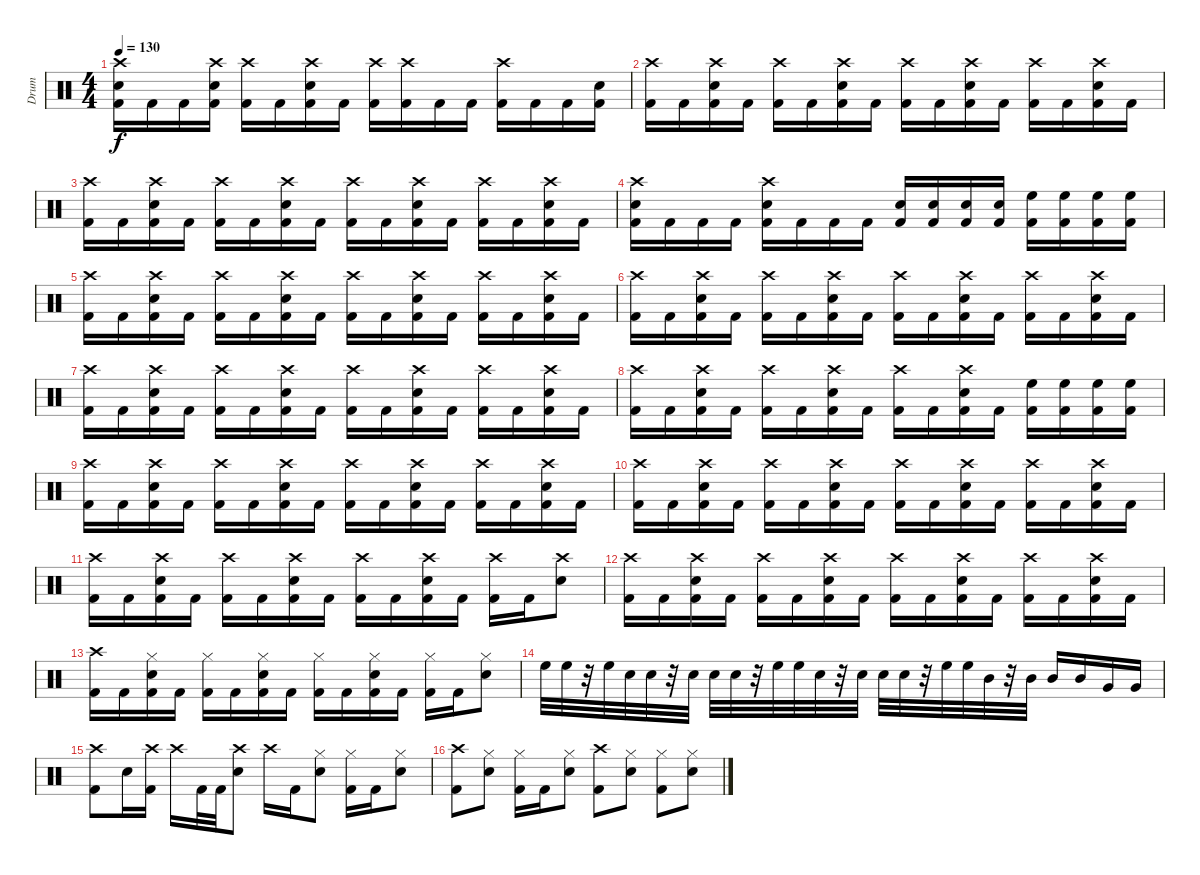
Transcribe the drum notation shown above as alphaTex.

\track ("Drum" "Drum") {instrument percussion}
\staff {score}
\articulation defaults
\ts (4 4)
\tempo 130
\clef neutral
\ks c
("Kick (hit) 2" "Snare (hit) 2" "Crash high (hit)").16{dy f} "Kick (hit) 2".16 "Kick (hit) 2".16 ("Kick (hit) 2" "Crash high (hit)" "Snare (hit) 2").16 ("Kick (hit) 2" "Crash high (hit)").16 "Kick (hit) 2".16 ("Kick (hit) 2" "Crash high (hit)" "Snare (hit) 2").16 "Kick (hit) 2".16 ("Kick (hit) 2" "Crash high (hit)").16 ("Kick (hit) 2" "Crash high (hit)").16 "Kick (hit) 2".16 "Kick (hit) 2".16 ("Kick (hit) 2" "Crash high (hit)").16 "Kick (hit) 2".16 "Kick (hit) 2".16 ("Kick (hit) 2" "Snare (hit) 2").16 |
("Kick (hit) 2" "Crash high (hit)").16 "Kick (hit) 2".16 ("Kick (hit) 2" "Crash high (hit)" "Snare (hit) 2").16 "Kick (hit) 2".16 ("Kick (hit) 2" "Crash high (hit)").16 "Kick (hit) 2".16 ("Kick (hit) 2" "Crash high (hit)" "Snare (hit) 2").16 "Kick (hit) 2".16 ("Kick (hit) 2" "Crash high (hit)").16 "Kick (hit) 2".16 ("Kick (hit) 2" "Crash high (hit)" "Snare (hit) 2").16 "Kick (hit) 2".16 ("Kick (hit) 2" "Crash high (hit)").16 "Kick (hit) 2".16 ("Kick (hit) 2" "Crash high (hit)" "Snare (hit) 2").16 "Kick (hit) 2".16 |
("Kick (hit) 2" "Crash high (hit)").16 "Kick (hit) 2".16 ("Kick (hit) 2" "Crash high (hit)" "Snare (hit) 2").16 "Kick (hit) 2".16 ("Kick (hit) 2" "Crash high (hit)").16 "Kick (hit) 2".16 ("Kick (hit) 2" "Crash high (hit)" "Snare (hit) 2").16 "Kick (hit) 2".16 ("Kick (hit) 2" "Crash high (hit)").16 "Kick (hit) 2".16 ("Kick (hit) 2" "Crash high (hit)" "Snare (hit) 2").16 "Kick (hit) 2".16 ("Kick (hit) 2" "Crash high (hit)").16 "Kick (hit) 2".16 ("Kick (hit) 2" "Crash high (hit)" "Snare (hit) 2").16 "Kick (hit) 2".16 |
("Kick (hit) 2" "Crash high (hit)" "Snare (hit) 2").16 "Kick (hit) 2".16 "Kick (hit) 2".16 "Kick (hit) 2".16 ("Kick (hit) 2" "Crash high (hit)" "Snare (hit) 2").16 "Kick (hit) 2".16 "Kick (hit) 2".16 "Kick (hit) 2".16 ("Kick (hit) 2" "Snare (hit) 2").16 ("Kick (hit) 2" "Snare (hit) 2").16 ("Kick (hit) 2" "Snare (hit) 2").16 ("Kick (hit) 2" "Snare (hit) 2").16 ("Kick (hit) 2" "High Floor Tom (hit)").16 ("Kick (hit) 2" "High Floor Tom (hit)").16 ("Kick (hit) 2" "High Floor Tom (hit)").16 ("Kick (hit) 2" "High Floor Tom (hit)").16 |
("Kick (hit) 2" "Crash high (hit)").16 "Kick (hit) 2".16 ("Kick (hit) 2" "Crash high (hit)" "Snare (hit) 2").16 "Kick (hit) 2".16 ("Kick (hit) 2" "Crash high (hit)").16 "Kick (hit) 2".16 ("Kick (hit) 2" "Crash high (hit)" "Snare (hit) 2").16 "Kick (hit) 2".16 ("Kick (hit) 2" "Crash high (hit)").16 "Kick (hit) 2".16 ("Kick (hit) 2" "Crash high (hit)" "Snare (hit) 2").16 "Kick (hit) 2".16 ("Kick (hit) 2" "Crash high (hit)").16 "Kick (hit) 2".16 ("Kick (hit) 2" "Crash high (hit)" "Snare (hit) 2").16 "Kick (hit) 2".16 |
("Kick (hit) 2" "Crash high (hit)").16 "Kick (hit) 2".16 ("Kick (hit) 2" "Crash high (hit)" "Snare (hit) 2").16 "Kick (hit) 2".16 ("Kick (hit) 2" "Crash high (hit)").16 "Kick (hit) 2".16 ("Kick (hit) 2" "Crash high (hit)" "Snare (hit) 2").16 "Kick (hit) 2".16 ("Kick (hit) 2" "Crash high (hit)").16 "Kick (hit) 2".16 ("Kick (hit) 2" "Crash high (hit)" "Snare (hit) 2").16 "Kick (hit) 2".16 ("Kick (hit) 2" "Crash high (hit)").16 "Kick (hit) 2".16 ("Kick (hit) 2" "Crash high (hit)" "Snare (hit) 2").16 "Kick (hit) 2".16 |
("Kick (hit) 2" "Crash high (hit)").16 "Kick (hit) 2".16 ("Kick (hit) 2" "Crash high (hit)" "Snare (hit) 2").16 "Kick (hit) 2".16 ("Kick (hit) 2" "Crash high (hit)").16 "Kick (hit) 2".16 ("Kick (hit) 2" "Crash high (hit)" "Snare (hit) 2").16 "Kick (hit) 2".16 ("Kick (hit) 2" "Crash high (hit)").16 "Kick (hit) 2".16 ("Kick (hit) 2" "Crash high (hit)" "Snare (hit) 2").16 "Kick (hit) 2".16 ("Kick (hit) 2" "Crash high (hit)").16 "Kick (hit) 2".16 ("Kick (hit) 2" "Crash high (hit)" "Snare (hit) 2").16 "Kick (hit) 2".16 |
("Kick (hit) 2" "Crash high (hit)").16 "Kick (hit) 2".16 ("Kick (hit) 2" "Crash high (hit)" "Snare (hit) 2").16 "Kick (hit) 2".16 ("Kick (hit) 2" "Crash high (hit)").16 "Kick (hit) 2".16 ("Kick (hit) 2" "Crash high (hit)" "Snare (hit) 2").16 "Kick (hit) 2".16 ("Kick (hit) 2" "Crash high (hit)").16 "Kick (hit) 2".16 ("Kick (hit) 2" "Crash high (hit)" "Snare (hit) 2").16 "Kick (hit) 2".16 ("Kick (hit) 2" "High Floor Tom (hit)").16 ("Kick (hit) 2" "High Floor Tom (hit)").16 ("Kick (hit) 2" "High Floor Tom (hit)").16 ("Kick (hit) 2" "High Floor Tom (hit)").16 |
("Kick (hit) 2" "Crash high (hit)").16 "Kick (hit) 2".16 ("Kick (hit) 2" "Crash high (hit)" "Snare (hit) 2").16 "Kick (hit) 2".16 ("Kick (hit) 2" "Crash high (hit)").16 "Kick (hit) 2".16 ("Kick (hit) 2" "Crash high (hit)" "Snare (hit) 2").16 "Kick (hit) 2".16 ("Kick (hit) 2" "Crash high (hit)").16 "Kick (hit) 2".16 ("Kick (hit) 2" "Crash high (hit)" "Snare (hit) 2").16 "Kick (hit) 2".16 ("Kick (hit) 2" "Crash high (hit)").16 "Kick (hit) 2".16 ("Kick (hit) 2" "Crash high (hit)" "Snare (hit) 2").16 "Kick (hit) 2".16 |
("Kick (hit) 2" "Crash high (hit)").16 "Kick (hit) 2".16 ("Kick (hit) 2" "Crash high (hit)" "Snare (hit) 2").16 "Kick (hit) 2".16 ("Kick (hit) 2" "Crash high (hit)").16 "Kick (hit) 2".16 ("Kick (hit) 2" "Crash high (hit)" "Snare (hit) 2").16 "Kick (hit) 2".16 ("Kick (hit) 2" "Crash high (hit)").16 "Kick (hit) 2".16 ("Kick (hit) 2" "Crash high (hit)" "Snare (hit) 2").16 "Kick (hit) 2".16 ("Kick (hit) 2" "Crash high (hit)").16 "Kick (hit) 2".16 ("Kick (hit) 2" "Crash high (hit)" "Snare (hit) 2").16 "Kick (hit) 2".16 |
("Kick (hit) 2" "Crash high (hit)").16 "Kick (hit) 2".16 ("Kick (hit) 2" "Crash high (hit)" "Snare (hit) 2").16 "Kick (hit) 2".16 ("Kick (hit) 2" "Crash high (hit)").16 "Kick (hit) 2".16 ("Kick (hit) 2" "Crash high (hit)" "Snare (hit) 2").16 "Kick (hit) 2".16 ("Kick (hit) 2" "Crash high (hit)").16 "Kick (hit) 2".16 ("Kick (hit) 2" "Crash high (hit)" "Snare (hit) 2").16 "Kick (hit) 2".16 ("Kick (hit) 2" "Crash high (hit)").16 "Kick (hit) 2".16 ("Crash high (hit)" "Snare (hit) 2").8 |
("Crash high (hit)" "Kick (hit) 2").16 "Kick (hit) 2".16 ("Crash high (hit)" "Snare (hit) 2" "Kick (hit) 2").16 "Kick (hit) 2".16 ("Crash high (hit)" "Kick (hit) 2").16 "Kick (hit) 2".16 ("Crash high (hit)" "Snare (hit) 2" "Kick (hit) 2").16 "Kick (hit) 2".16 ("Crash high (hit)" "Kick (hit) 2").16 "Kick (hit) 2".16 ("Crash high (hit)" "Snare (hit) 2" "Kick (hit) 2").16 "Kick (hit) 2".16 ("Crash high (hit)" "Kick (hit) 2").16 "Kick (hit) 2".16 ("Crash high (hit)" "Snare (hit) 2" "Kick (hit) 2").16 "Kick (hit) 2".16 |
("Crash high (hit)" "Kick (hit) 2").16 "Kick (hit) 2".16 ("Hi-Hat (closed)" "Snare (hit) 2" "Kick (hit) 2").16 "Kick (hit) 2".16 ("Hi-Hat (closed)" "Kick (hit) 2").16 "Kick (hit) 2".16 ("Hi-Hat (closed)" "Snare (hit) 2" "Kick (hit) 2").16 "Kick (hit) 2".16 ("Hi-Hat (closed)" "Kick (hit) 2").16 "Kick (hit) 2".16 ("Hi-Hat (closed)" "Snare (hit) 2" "Kick (hit) 2").16 "Kick (hit) 2".16 ("Hi-Hat (closed)" "Kick (hit) 2").16 "Kick (hit) 2".16 ("Hi-Hat (closed)" "Snare (hit) 2").8 |
"High Floor Tom (hit)".32 "High Floor Tom (hit)".32 r.32 "High Floor Tom (hit)".32 "Snare (hit) 2".32 "Snare (hit) 2".32 r.32 "Snare (hit) 2".32 "Snare (hit) 2".32 "Snare (hit) 2".32 r.32 "High Floor Tom (hit)".32 "High Floor Tom (hit)".32 "Snare (hit) 2".32 r.32 "Snare (hit) 2".32 "Snare (hit) 2".32 "Snare (hit) 2".32 r.32 "High Floor Tom (hit)".32 "High Floor Tom (hit)".32 "Mid Tom (hit)".32 r.32 "Mid Tom (hit)".32 "Mid Tom (hit)".16 "Mid Tom (hit)".16 "Very Low Tom (hit)".16 "Very Low Tom (hit)".16 |
("Crash high (hit)" "Kick (hit) 2").8 "Snare (hit) 2".16 ("Crash high (hit)" "Kick (hit) 2").16 "Crash high (hit)".16 "Kick (hit) 2".32 "Kick (hit) 2".32 ("Crash high (hit)" "Snare (hit) 2").8 "Crash high (hit)".16 "Kick (hit) 2".16 ("Hi-Hat (closed)" "Snare (hit) 2").8 ("Hi-Hat (closed)" "Kick (hit) 2").16 "Kick (hit) 2".16 ("Hi-Hat (closed)" "Snare (hit) 2").8 |
("Crash high (hit)" "Kick (hit) 2").8 ("Hi-Hat (closed)" "Snare (hit) 2").8 ("Hi-Hat (closed)" "Kick (hit) 2").16 "Kick (hit) 2".16 ("Hi-Hat (closed)" "Snare (hit) 2").8 ("Crash high (hit)" "Kick (hit) 2").8 ("Hi-Hat (closed)" "Snare (hit) 2").8 ("Hi-Hat (closed)" "Kick (hit) 2").8 ("Hi-Hat (closed)" "Snare (hit) 2").8
